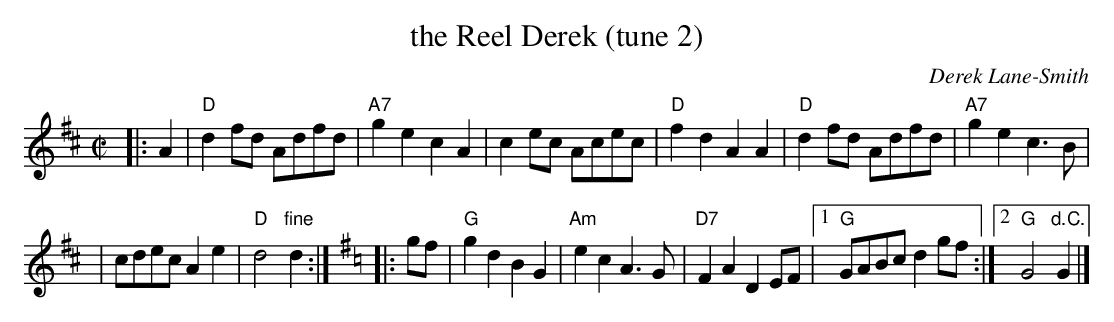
X:1
T: the Reel Derek (tune 2)
C: Derek Lane-Smith
M: C|
L: 1/8
K: D
|: A2 \
| "D"d2fd Adfd | "A7"g2e2 c2A2 | c2ec Acec | "D"f2d2 A2A2 | "D"d2fd Adfd | "A7"g2e2 c3B  |
| cdec A2e2 | "D"d4 "fine"d2 :| [K:G] |: gf | "G"g2d2 B2G2 | "Am"e2c2 A3G | "D7"F2A2 D2EF |1 "G"GABc d2gf :|2 "G"G4 "d.C."G2 |]
